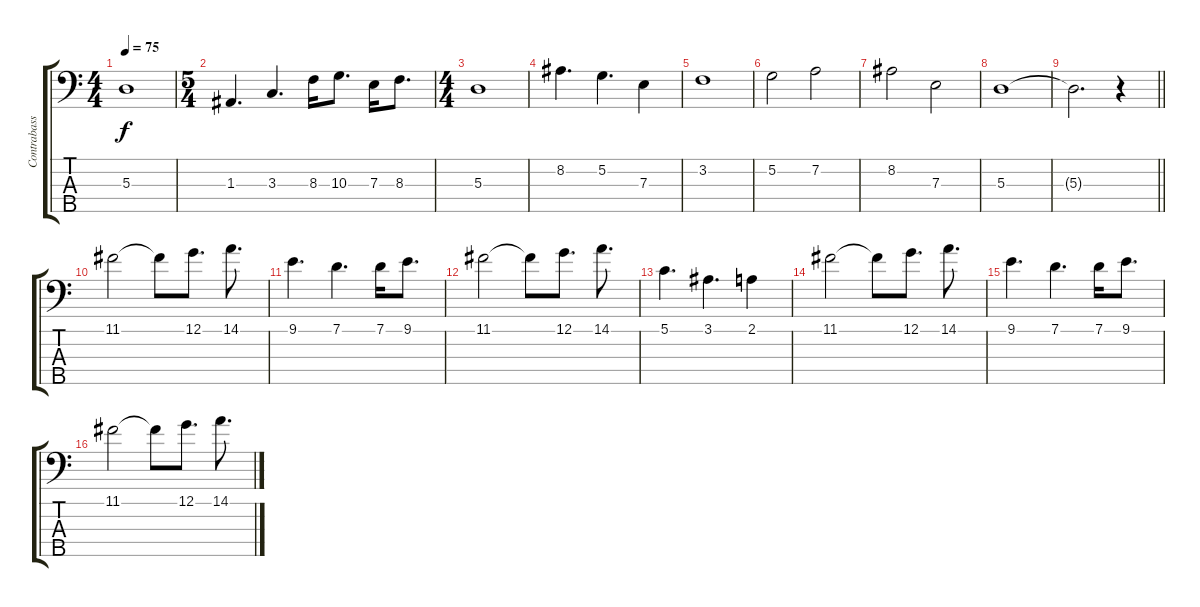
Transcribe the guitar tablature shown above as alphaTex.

\track ("Contrabass" "Contrabass") {instrument contrabass}
\staff {score tabs}
\tuning (G2 D2 A1 E1 B0) {hide}
\ts (4 4)
\tempo 75
\clef f4
\ks c
5.3.1{dy f} |
\ts (5 4)
1.3.4{d} 3.3.4{d} 8.3.16 10.3.8{d} 7.3.16 8.3.8{d} |
\ts (4 4)
5.3.1 |
8.2.4{d} 5.2.4{d} 7.3.4 |
3.2.1 |
5.2.2 7.2.2 |
8.2.2 7.3.2 |
5.3.1 |
\barLineRight lightlight
5.3{t}.2{d} r.4 |
11.1.2{volume 8} 11.1{t}.8 12.1.8{d} 14.1.8{d} |
9.1.4{d} 7.1.4{d} 7.1.16 9.1.8{d} |
11.1.2 11.1{t}.8 12.1.8{d} 14.1.8{d} |
5.1.4{d} 3.1.4{d} 2.1.4 |
11.1.2 11.1{t}.8 12.1.8{d} 14.1.8{d} |
9.1.4{d} 7.1.4{d} 7.1.16 9.1.8{d} |
11.1.2 11.1{t}.8 12.1.8{d} 14.1.8{d}
